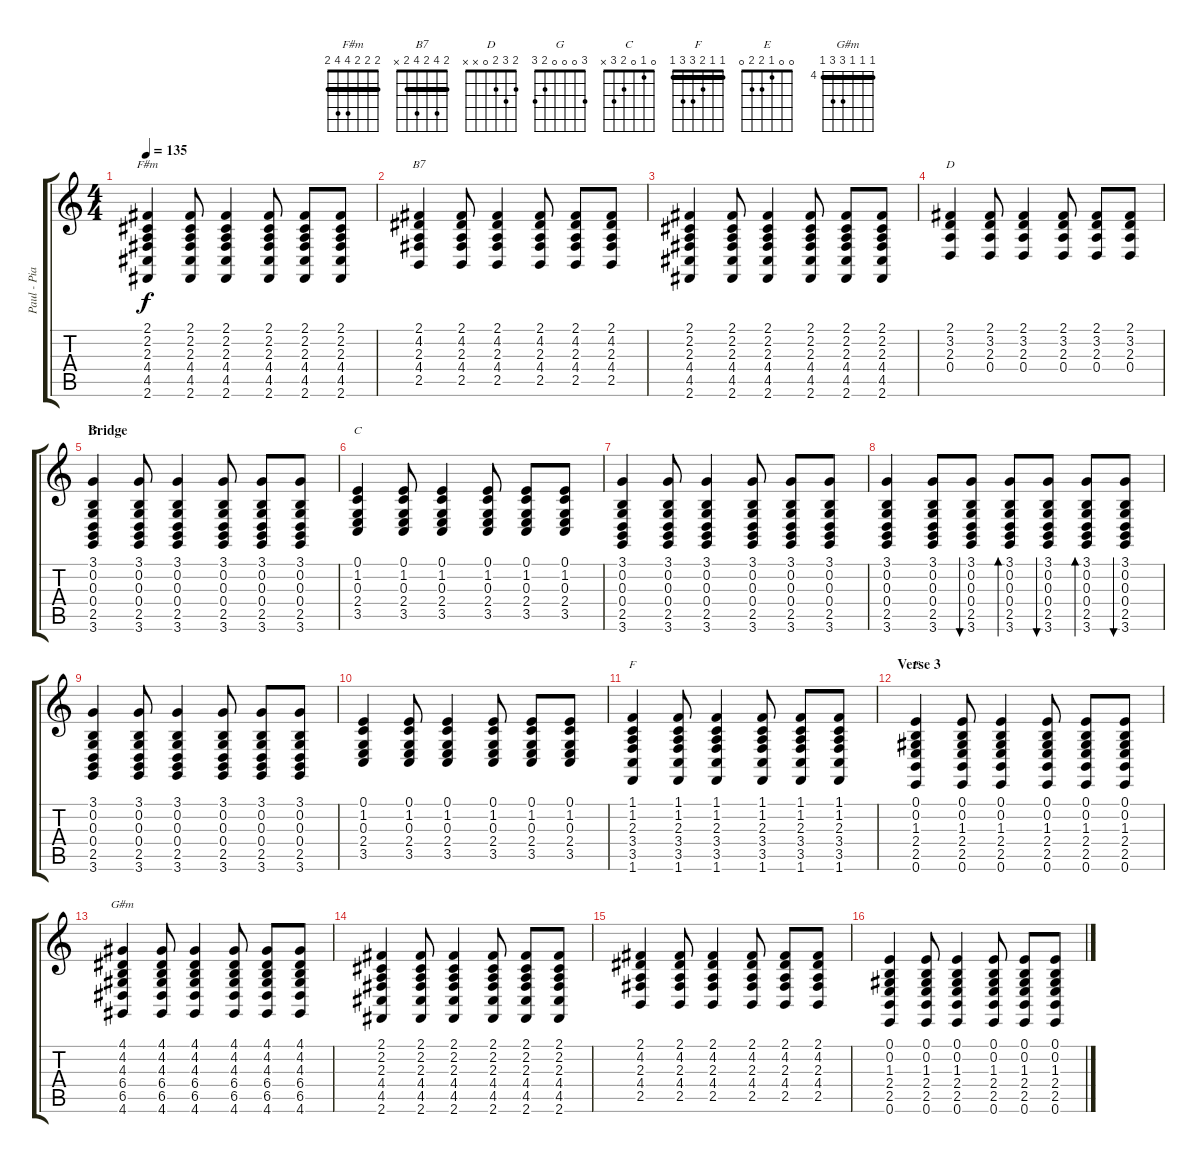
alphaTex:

\track ("Paul - Piano" "Paul - Pia") {instrument brightacousticpiano}
\staff {score tabs}
\tuning (E4 B3 G3 D3 A2 E2) {hide}
\chord ("F#m" 2 2 2 4 4 2) {barre 2}
\chord ("B7" 2 4 2 4 2 x) {barre 2}
\chord ("D" 2 3 2 0 x x)
\chord ("G" 3 0 0 0 2 3)
\chord ("C" 0 1 0 2 3 x)
\chord ("F" 1 1 2 3 3 1) {barre 1}
\chord ("E" 0 0 1 2 2 0)
\chord ("G#m" 4 4 4 6 6 4) {firstfret 4 barre 4}
\ts (4 4)
\tempo 135
\clef g2
\ks c
(2.1 2.2 2.3 4.4 4.5 2.6).4{ch "F#m" dy f} (2.1 2.2 2.3 4.4 4.5 2.6).8 (2.1 2.2 2.3 4.4 4.5 2.6).4 (2.1 2.2 2.3 4.4 4.5 2.6).8 (2.1 2.2 2.3 4.4 4.5 2.6).8 (2.1 2.2 2.3 4.4 4.5 2.6).8 |
(2.1 4.2 2.3 4.4 2.5).4{ch "B7"} (2.1 4.2 2.3 4.4 2.5).8 (2.1 4.2 2.3 4.4 2.5).4 (2.1 4.2 2.3 4.4 2.5).8 (2.1 4.2 2.3 4.4 2.5).8 (2.1 4.2 2.3 4.4 2.5).8 |
(2.1 2.2 2.3 4.4 4.5 2.6).4 (2.1 2.2 2.3 4.4 4.5 2.6).8 (2.1 2.2 2.3 4.4 4.5 2.6).4 (2.1 2.2 2.3 4.4 4.5 2.6).8 (2.1 2.2 2.3 4.4 4.5 2.6).8 (2.1 2.2 2.3 4.4 4.5 2.6).8 |
(2.1 3.2 2.3 0.4).4{ch "D"} (2.1 3.2 2.3 0.4).8 (2.1 3.2 2.3 0.4).4 (2.1 3.2 2.3 0.4).8 (2.1 3.2 2.3 0.4).8 (2.1 3.2 2.3 0.4).8 |
\section ("" "Bridge")
(3.1 0.2 0.3 0.4 2.5 3.6).4{ch "G"} (3.1 0.2 0.3 0.4 2.5 3.6).8 (3.1 0.2 0.3 0.4 2.5 3.6).4 (3.1 0.2 0.3 0.4 2.5 3.6).8 (3.1 0.2 0.3 0.4 2.5 3.6).8 (3.1 0.2 0.3 0.4 2.5 3.6).8 |
(0.1 1.2 0.3 2.4 3.5).4{ch "C"} (0.1 1.2 0.3 2.4 3.5).8 (0.1 1.2 0.3 2.4 3.5).4 (0.1 1.2 0.3 2.4 3.5).8 (0.1 1.2 0.3 2.4 3.5).8 (0.1 1.2 0.3 2.4 3.5).8 |
(3.1 0.2 0.3 0.4 2.5 3.6).4 (3.1 0.2 0.3 0.4 2.5 3.6).8 (3.1 0.2 0.3 0.4 2.5 3.6).4 (3.1 0.2 0.3 0.4 2.5 3.6).8 (3.1 0.2 0.3 0.4 2.5 3.6).8 (3.1 0.2 0.3 0.4 2.5 3.6).8 |
(3.1 0.2 0.3 0.4 2.5 3.6).4 (3.1 0.2 0.3 0.4 2.5 3.6).8 (3.1 0.2 0.3 0.4 2.5 3.6).8{bu 30} (3.1 0.2 0.3 0.4 2.5 3.6).8{bd 30} (3.1 0.2 0.3 0.4 2.5 3.6).8{bu 30} (3.1 0.2 0.3 0.4 2.5 3.6).8{bd 30} (3.1 0.2 0.3 0.4 2.5 3.6).8{bu 30} |
(3.1 0.2 0.3 0.4 2.5 3.6).4 (3.1 0.2 0.3 0.4 2.5 3.6).8 (3.1 0.2 0.3 0.4 2.5 3.6).4 (3.1 0.2 0.3 0.4 2.5 3.6).8 (3.1 0.2 0.3 0.4 2.5 3.6).8 (3.1 0.2 0.3 0.4 2.5 3.6).8 |
(0.1 1.2 0.3 2.4 3.5).4 (0.1 1.2 0.3 2.4 3.5).8 (0.1 1.2 0.3 2.4 3.5).4 (0.1 1.2 0.3 2.4 3.5).8 (0.1 1.2 0.3 2.4 3.5).8 (0.1 1.2 0.3 2.4 3.5).8 |
(1.1 1.2 2.3 3.4 3.5 1.6).4{ch "F"} (1.1 1.2 2.3 3.4 3.5 1.6).8 (1.1 1.2 2.3 3.4 3.5 1.6).4 (1.1 1.2 2.3 3.4 3.5 1.6).8 (1.1 1.2 2.3 3.4 3.5 1.6).8 (1.1 1.2 2.3 3.4 3.5 1.6).8 |
\section ("" "Verse 3")
(0.1 0.2 1.3 2.4 2.5 0.6).4{ch "E"} (0.1 0.2 1.3 2.4 2.5 0.6).8 (0.1 0.2 1.3 2.4 2.5 0.6).4 (0.1 0.2 1.3 2.4 2.5 0.6).8 (0.1 0.2 1.3 2.4 2.5 0.6).8 (0.1 0.2 1.3 2.4 2.5 0.6).8 |
(4.1 4.2 4.3 6.4 6.5 4.6).4{ch "G#m"} (4.1 4.2 4.3 6.4 6.5 4.6).8 (4.1 4.2 4.3 6.4 6.5 4.6).4 (4.1 4.2 4.3 6.4 6.5 4.6).8 (4.1 4.2 4.3 6.4 6.5 4.6).8 (4.1 4.2 4.3 6.4 6.5 4.6).8 |
(2.1 2.2 2.3 4.4 4.5 2.6).4 (2.1 2.2 2.3 4.4 4.5 2.6).8 (2.1 2.2 2.3 4.4 4.5 2.6).4 (2.1 2.2 2.3 4.4 4.5 2.6).8 (2.1 2.2 2.3 4.4 4.5 2.6).8 (2.1 2.2 2.3 4.4 4.5 2.6).8 |
(2.1 4.2 2.3 4.4 2.5).4 (2.1 4.2 2.3 4.4 2.5).8 (2.1 4.2 2.3 4.4 2.5).4 (2.1 4.2 2.3 4.4 2.5).8 (2.1 4.2 2.3 4.4 2.5).8 (2.1 4.2 2.3 4.4 2.5).8 |
(0.1 0.2 1.3 2.4 2.5 0.6).4 (0.1 0.2 1.3 2.4 2.5 0.6).8 (0.1 0.2 1.3 2.4 2.5 0.6).4 (0.1 0.2 1.3 2.4 2.5 0.6).8 (0.1 0.2 1.3 2.4 2.5 0.6).8 (0.1 0.2 1.3 2.4 2.5 0.6).8
